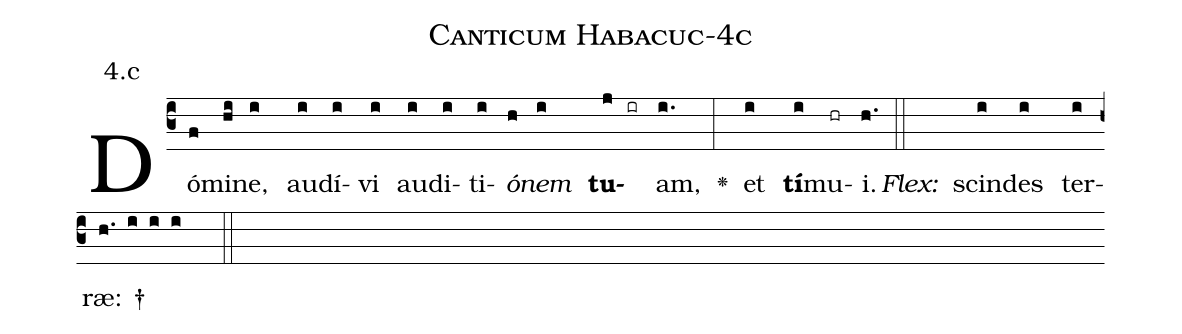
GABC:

name: Canticum Habacuc-4c;
annotation: 4.c;
%%
(c3)Dó(f)mi(hi)ne,(i) au(i)dí(i)vi(i) au(i)di(i)ti(i)<i>ó</i>(h)<i>nem</i>(i) <b>tu</b>(j ir)am,(i.) <v>\greheightstar</v>(:) et(i) <b>tí</b>(i)mu(hr)i.(h.) (::)
<i>Flex:</i>()  scin(i)des(i) ter(i)ræ: †(h. i i i  ::)

%E(i) u(i) o(i) u(i) a(i) e.(h.) (::)
